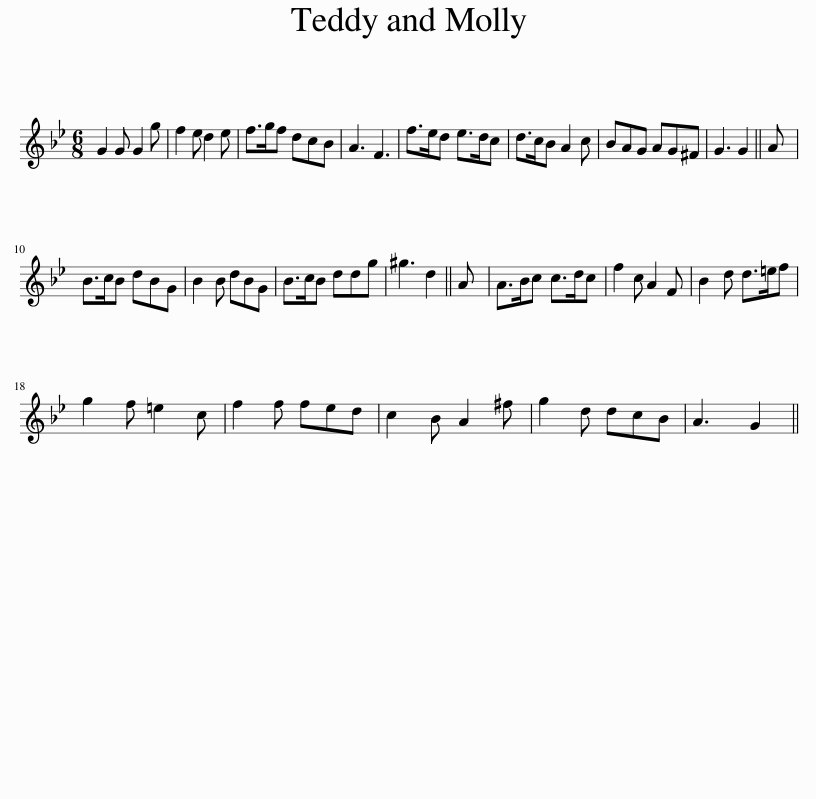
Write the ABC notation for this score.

X:1
L:1/8
M:6/8
I:linebreak $
K:Gmin
V:1 treble
V:1
 G2 G G2 g | f2 e d2 e | f>gf dcB | A3 F3 | f>ed e>dc | %5
 d>cB A2 c | BAG AG^F | G3 G2 || A |$ B>cB dBG | %10
 B2 B dBG | B>cB ddg | ^g3 d2 || A | A>Bc c>dc | %15
 f2 c A2 F | B2 d d>=ef |$ g2 f =e2 c | f2 f fed | c2 B A2 ^f | %20
 g2 d dcB | A3 G2 || %22
